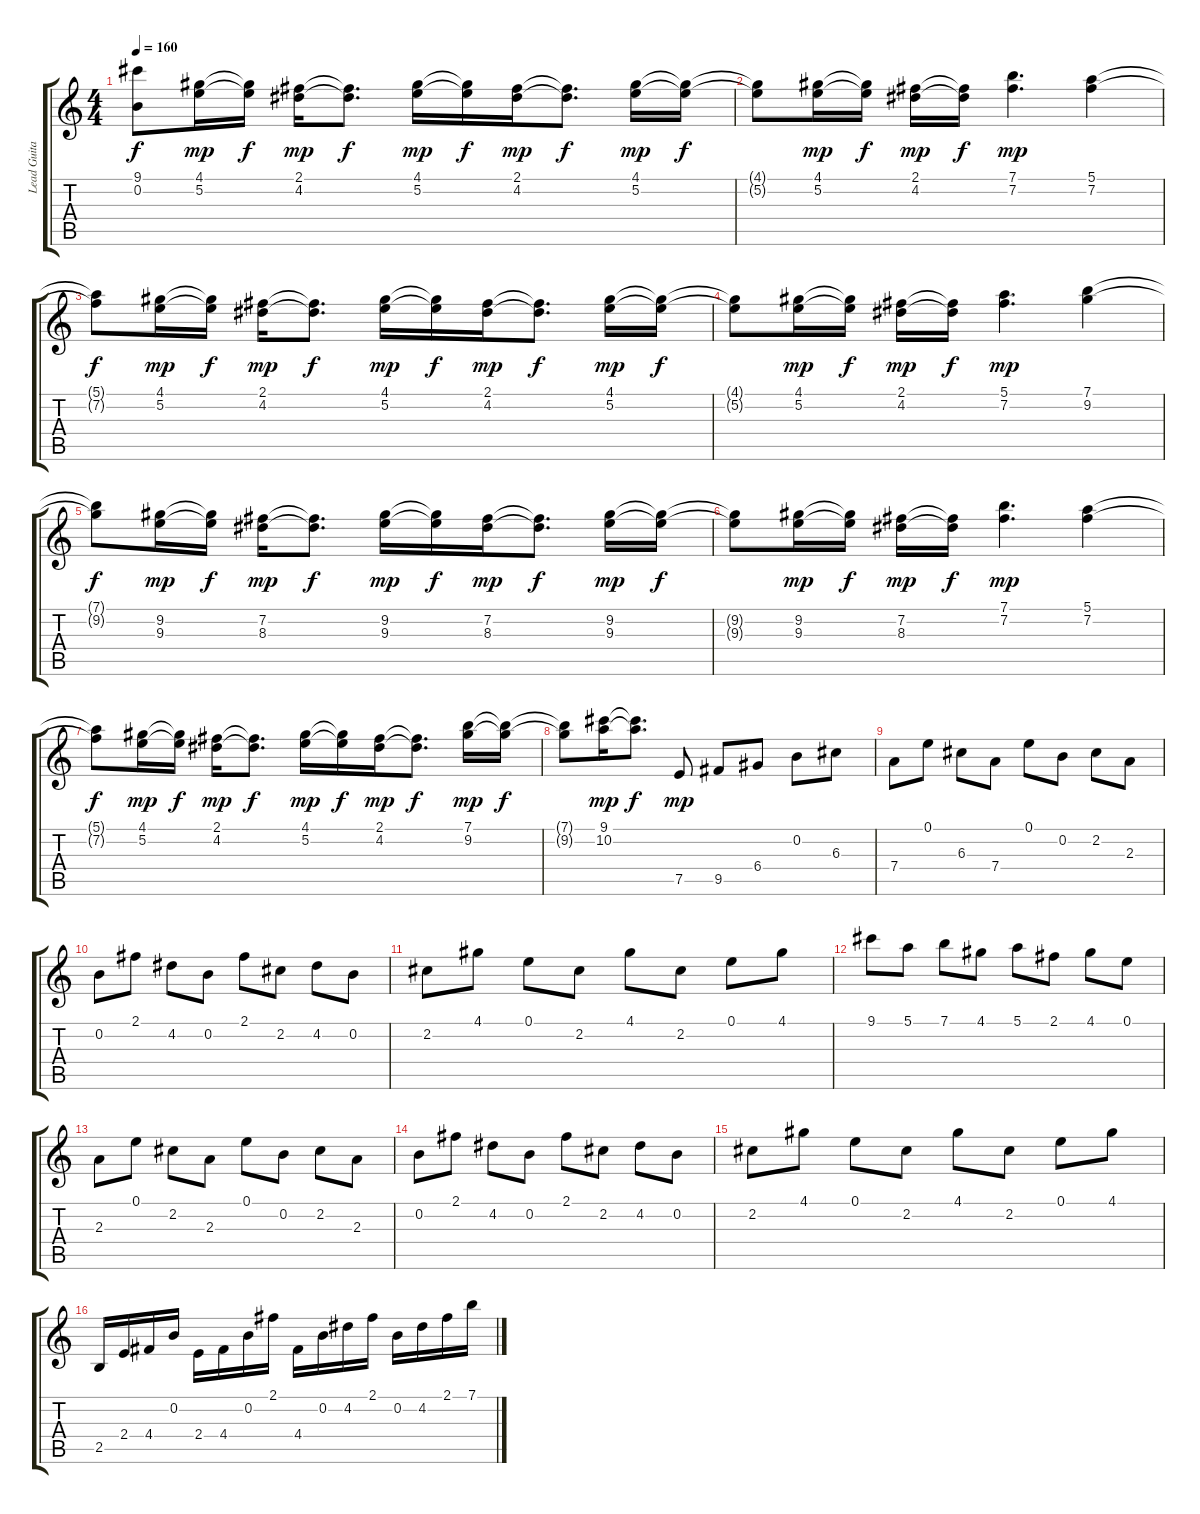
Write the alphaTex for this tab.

\track ("Lead Guitar" "Lead Guita") {instrument overdrivenguitar}
\staff {score tabs}
\tuning (E4 B3 G3 D3 A2 E2) {hide}
\ts (4 4)
\tempo 160
\clef g2
\ks c
(9.1{t} 0.2{t}).8{dy f} (4.1 5.2).16{dy mp} (4.1{t} 5.2{t}).16{dy f} (2.1 4.2).16{dy mp} (2.1{t} 4.2{t}).8{d dy f} (4.1 5.2).16{dy mp} (4.1{t} 5.2{t}).16{dy f} (2.1 4.2).16{dy mp} (2.1{t} 4.2{t}).8{d dy f} (4.1 5.2).16{dy mp} (4.1{t} 5.2{t}).16{dy f} |
(4.1{t} 5.2{t}).8 (4.1 5.2).16{dy mp} (4.1{t} 5.2{t}).16{dy f} (2.1 4.2).16{dy mp} (2.1{t} 4.2{t}).16{dy f} (7.1 7.2).4{d dy mp} (5.1 7.2).4 |
(5.1{t} 7.2{t}).8{dy f} (4.1 5.2).16{dy mp} (4.1{t} 5.2{t}).16{dy f} (2.1 4.2).16{dy mp} (2.1{t} 4.2{t}).8{d dy f} (4.1 5.2).16{dy mp} (4.1{t} 5.2{t}).16{dy f} (2.1 4.2).16{dy mp} (2.1{t} 4.2{t}).8{d dy f} (4.1 5.2).16{dy mp} (4.1{t} 5.2{t}).16{dy f} |
(4.1{t} 5.2{t}).8 (4.1 5.2).16{dy mp} (4.1{t} 5.2{t}).16{dy f} (2.1 4.2).16{dy mp} (2.1{t} 4.2{t}).16{dy f} (5.1 7.2).4{d dy mp} (7.1 9.2).4 |
(7.1{t} 9.2{t}).8{dy f} (9.2 9.3).16{dy mp} (9.2{t} 9.3{t}).16{dy f} (7.2 8.3).16{dy mp} (7.2{t} 8.3{t}).8{d dy f} (9.2 9.3).16{dy mp} (9.2{t} 9.3{t}).16{dy f} (7.2 8.3).16{dy mp} (7.2{t} 8.3{t}).8{d dy f} (9.2 9.3).16{dy mp} (9.2{t} 9.3{t}).16{dy f} |
(9.2{t} 9.3{t}).8 (9.2 9.3).16{dy mp} (9.2{t} 9.3{t}).16{dy f} (7.2 8.3).16{dy mp} (7.2{t} 8.3{t}).16{dy f} (7.1 7.2).4{d dy mp} (5.1 7.2).4 |
(5.1{t} 7.2{t}).8{dy f} (4.1 5.2).16{dy mp} (4.1{t} 5.2{t}).16{dy f} (2.1 4.2).16{dy mp} (2.1{t} 4.2{t}).8{d dy f} (4.1 5.2).16{dy mp} (4.1{t} 5.2{t}).16{dy f} (2.1 4.2).16{dy mp} (2.1{t} 4.2{t}).8{d dy f} (7.1 9.2).16{dy mp} (7.1{t} 9.2{t}).16{dy f} |
(7.1{t} 9.2{t}).8 (9.1 10.2).16{dy mp} (9.1{t} 10.2{t}).8{d dy f} 7.5.8{dy mp} 9.5.8 6.4.8 0.2.8 6.3.8 |
7.4.8 0.1.8 6.3.8 7.4.8 0.1.8 0.2.8 2.2.8 2.3.8 |
0.2.8 2.1.8 4.2.8 0.2.8 2.1.8 2.2.8 4.2.8 0.2.8 |
2.2.8 4.1.8 0.1.8 2.2.8 4.1.8 2.2.8 0.1.8 4.1.8 |
9.1.8 5.1.8 7.1.8 4.1.8 5.1.8 2.1.8 4.1.8 0.1.8 |
2.3.8 0.1.8 2.2.8 2.3.8 0.1.8 0.2.8 2.2.8 2.3.8 |
0.2.8 2.1.8 4.2.8 0.2.8 2.1.8 2.2.8 4.2.8 0.2.8 |
2.2.8 4.1.8 0.1.8 2.2.8 4.1.8 2.2.8 0.1.8 4.1.8 |
2.5.16 2.4.16 4.4.16 0.2.16 2.4.16 4.4.16 0.2.16 2.1.16 4.4.16 0.2.16 4.2.16 2.1.16 0.2.16 4.2.16 2.1.16 7.1.16
